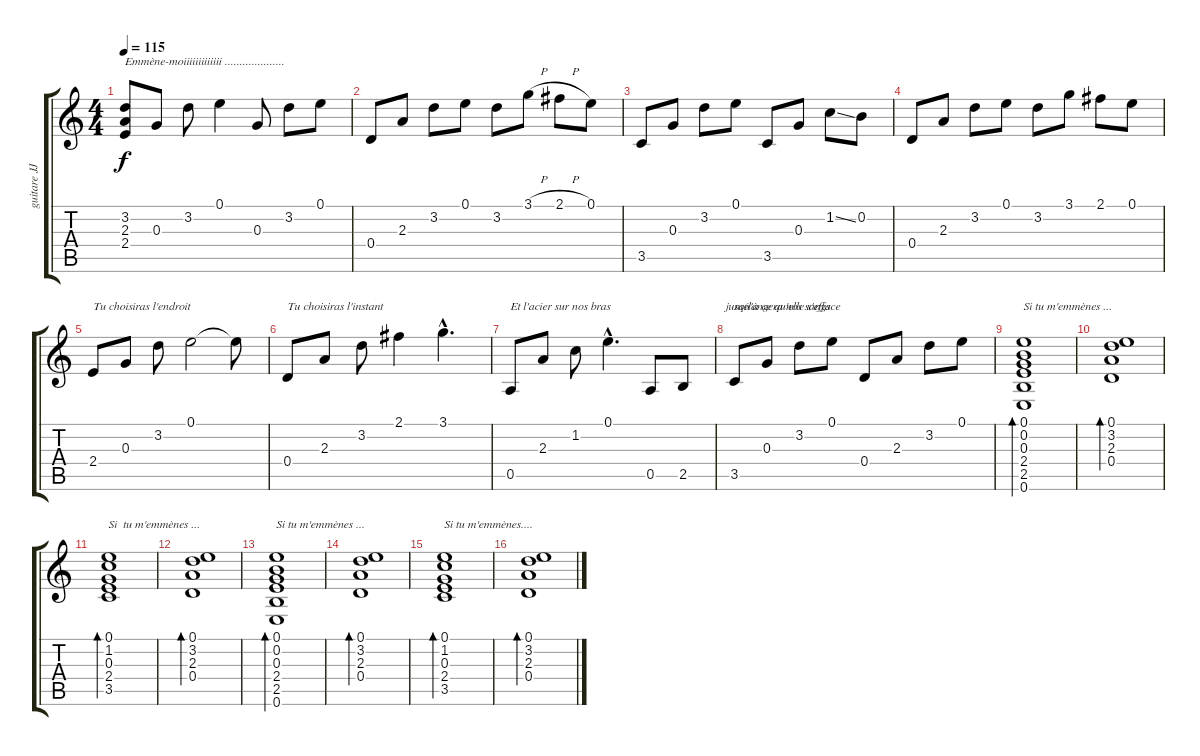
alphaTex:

\track ("guitare JJG" "guitare JJ") {instrument acousticguitarsteel}
\staff {score tabs}
\tuning (E4 B3 G3 D3 A2 E2) {hide}
\ts (4 4)
\tempo 115
\clef g2
\ks c
(3.2{t} 2.3{t} 2.4).8{txt "Emmène-moiiiiiiiiiiiii ...................." dy f} 0.3.8 3.2.8 0.1.4 0.3.8 3.2.8 0.1.8 |
0.4.8 2.3.8 3.2.8 0.1.8 3.2.8 3.1{h}.8 2.1{h}.8 0.1.8 |
3.5.8 0.3.8 3.2.8 0.1.8 3.5.8 0.3.8 1.2{ss}.8 0.2.8 |
0.4.8 2.3.8 3.2.8 0.1.8 3.2.8 3.1.8 2.1.8 0.1.8 |
2.4.8{txt "Tu choisiras l'endroit"} 0.3.8 3.2.8 0.1.2 0.1{t}.8 |
0.4.8{txt "Tu choisiras l'instant"} 2.3.8 3.2.8 2.1.4 3.1{hac}.4{d} |
0.5.8{txt "Et l'acier sur nos bras "} 2.3.8 1.2.8 0.1{hac}.4{d} 0.5.8 2.5.8{txt "              jusqu'à ce qu'elle s'efface"} |
3.5.8{txt "mélangera nos sangs"} 0.3.8 3.2.8 0.1.8 0.4.8 2.3.8 3.2.8 0.1.8 |
(0.1 0.2 0.3 2.4 2.5 0.6).1{bd 30 txt "Si tu m'emmènes ..."} |
(0.1 3.2 2.3 0.4).1{bd 30} |
(0.1 1.2 0.3 2.4 3.5).1{bd 30 txt "Si  tu m'emmènes ..."} |
(0.1 3.2 2.3 0.4).1{bd 30} |
(0.1 0.2 0.3 2.4 2.5 0.6).1{bd 30 txt "Si tu m'emmènes ..."} |
(0.1 3.2 2.3 0.4).1{bd 30} |
(0.1 1.2 0.3 2.4 3.5).1{bd 30 txt "Si tu m'emmènes...."} |
(0.1 3.2 2.3 0.4).1{bd 30}
